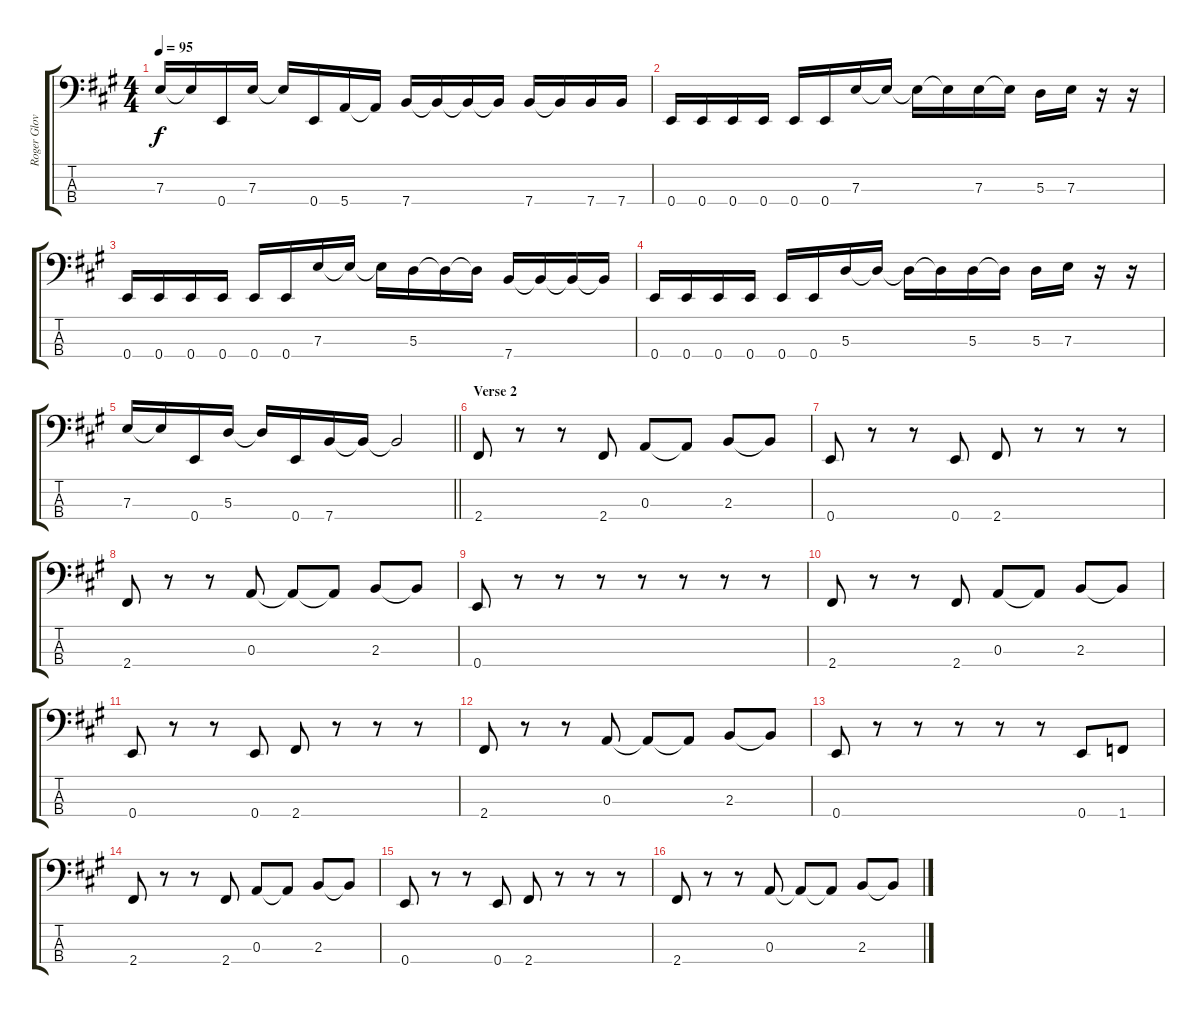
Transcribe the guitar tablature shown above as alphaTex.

\track ("Roger Glover" "Roger Glov") {instrument electricbassfinger}
\staff {score tabs}
\tuning (G2 D2 A1 E1) {hide}
\ts (4 4)
\tempo 95
\clef f4
\ks f#minor
7.3.16{dy f} 7.3{t}.16 0.4.16 7.3.16 7.3{t}.16 0.4.16 5.4.16 5.4{t}.16 7.4.16 7.4{t}.16 7.4{t}.16 7.4{t}.16 7.4.16 7.4{t}.16 7.4.16 7.4.16 |
0.4.16 0.4.16 0.4.16 0.4.16 0.4.16 0.4.16 7.3.16 7.3{t}.16 7.3{t}.16 7.3{t}.16 7.3.16 7.3{t}.16 5.3.16 7.3.16 r.16 r.16 |
0.4.16 0.4.16 0.4.16 0.4.16 0.4.16 0.4.16 7.3.16 7.3{t}.16 7.3{t}.16 5.3.16 5.3{t}.16 5.3{t}.16 7.4.16 7.4{t}.16 7.4{t}.16 7.4{t}.16 |
0.4.16 0.4.16 0.4.16 0.4.16 0.4.16 0.4.16 5.3.16 5.3{t}.16 5.3{t}.16 5.3{t}.16 5.3.16 5.3{t}.16 5.3.16 7.3.16 r.16 r.16 |
\barLineRight lightlight
7.3.16 7.3{t}.16 0.4.16 5.3.16 5.3{t}.16 0.4.16 7.4.16 7.4{t}.16 7.4{t}.2 |
\section ("" "Verse 2")
2.4.8 r.8 r.8 2.4.8 0.3.8 0.3{t}.8 2.3.8 2.3{t}.8 |
0.4.8 r.8 r.8 0.4.8 2.4.8 r.8 r.8 r.8 |
2.4.8 r.8 r.8 0.3.8 0.3{t}.8 0.3{t}.8 2.3.8 2.3{t}.8 |
0.4.8 r.8 r.8 r.8 r.8 r.8 r.8 r.8 |
2.4.8 r.8 r.8 2.4.8 0.3.8 0.3{t}.8 2.3.8 2.3{t}.8 |
0.4.8 r.8 r.8 0.4.8 2.4.8 r.8 r.8 r.8 |
2.4.8 r.8 r.8 0.3.8 0.3{t}.8 0.3{t}.8 2.3.8 2.3{t}.8 |
0.4.8 r.8 r.8 r.8 r.8 r.8 0.4.8 1.4.8 |
2.4.8 r.8 r.8 2.4.8 0.3.8 0.3{t}.8 2.3.8 2.3{t}.8 |
0.4.8 r.8 r.8 0.4.8 2.4.8 r.8 r.8 r.8 |
2.4.8 r.8 r.8 0.3.8 0.3{t}.8 0.3{t}.8 2.3.8 2.3{t}.8
